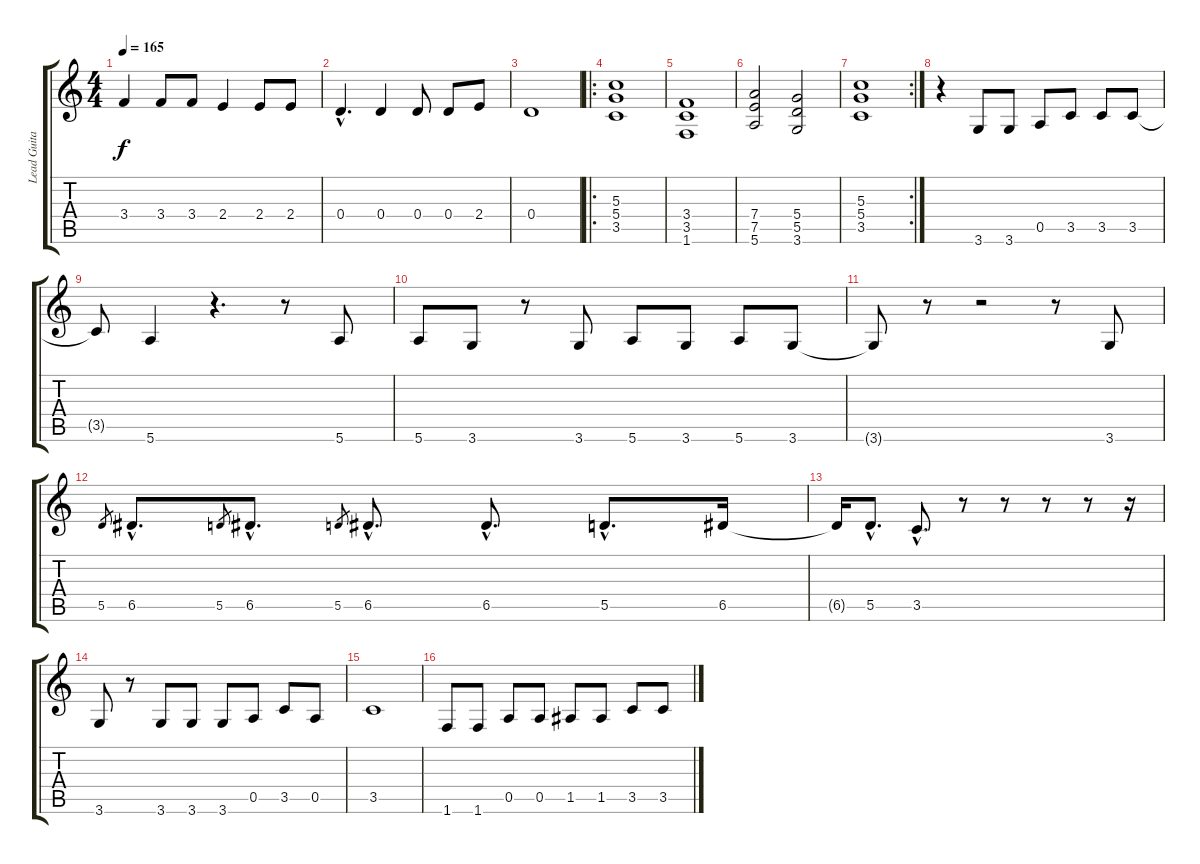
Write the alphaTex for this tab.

\track ("Lead Guitar" "Lead Guita") {instrument distortionguitar}
\staff {score tabs}
\tuning (E4 B3 G3 D3 A2 E2) {hide}
\ts (4 4)
\tempo 165
\clef g2
\ks c
3.4.4{dy f} 3.4.8 3.4.8 2.4.4 2.4.8 2.4.8 |
0.4{hac}.4{d} 0.4.4 0.4.8 0.4.8 2.4.8 |
0.4.1 |
\ro
(5.3 5.4 3.5).1 |
(3.4 3.5 1.6).1 |
(7.4 7.5 5.6).2 (5.4 5.5 3.6).2 |
\rc 2
(5.3 5.4 3.5).1 |
r.4 3.6.8 3.6.8 0.5.8 3.5.8 3.5.8 3.5.8 |
3.5{t}.8 5.6.4 r.4{d} r.8 5.6.8 |
5.6.8 3.6.8 r.8 3.6.8 5.6.8 3.6.8 5.6.8 3.6.8 |
3.6{t}.8 r.8 r.2 r.8 3.6.8 |
5.5.8{gr} 6.5{hac}.8{d} 5.5.8{gr} 6.5{hac}.8{d} 5.5.8{gr} 6.5{hac}.8{d} 6.5{hac}.8{d} 5.5{hac}.8{d} 6.5.16 |
6.5{t}.16 5.5{hac}.8{d} 3.5{hac}.8{d} r.8 r.8 r.8 r.8 r.16 |
3.6.8 r.8 3.6.8 3.6.8 3.6.8 0.5.8 3.5.8 0.5.8 |
3.5.1 |
1.6.8 1.6.8 0.5.8 0.5.8 1.5.8 1.5.8 3.5.8 3.5.8
